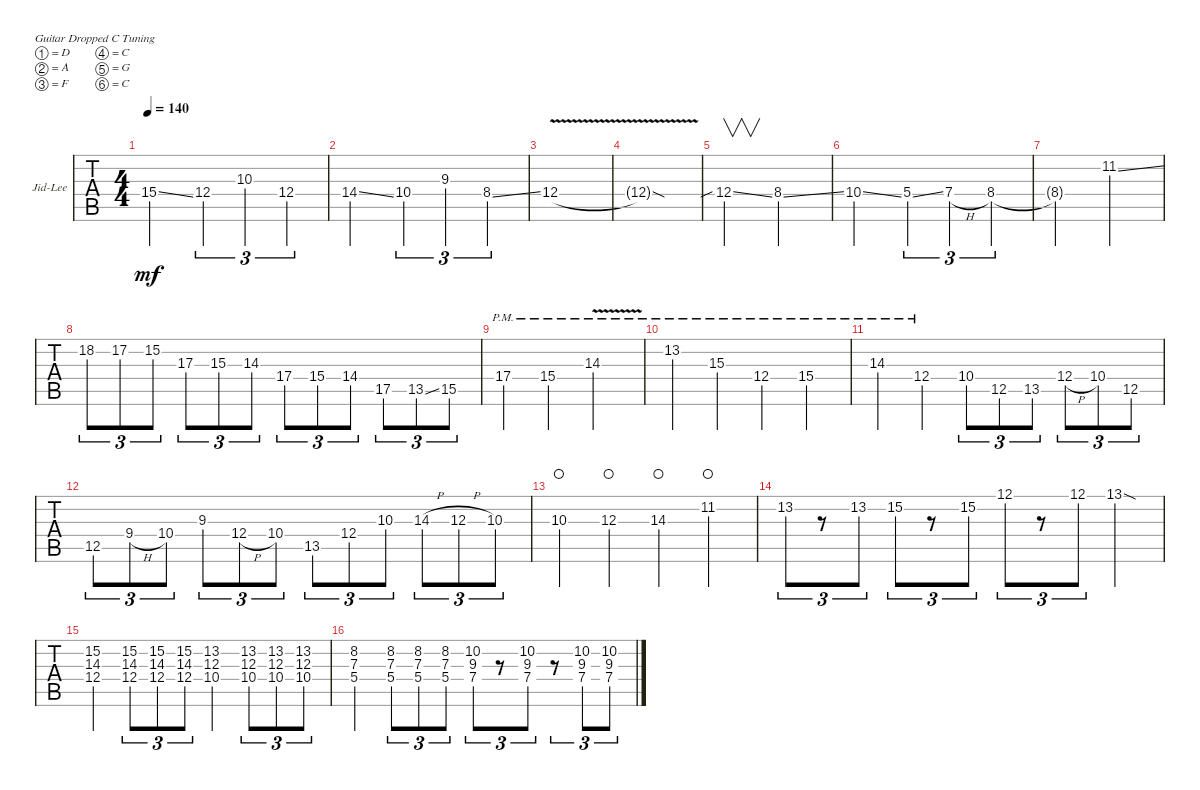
\defaultSystemsLayout 4
\bracketExtendMode groupsimilarinstruments
\firstSystemTrackNameOrientation horizontal
\otherSystemsTrackNameOrientation horizontal
\track ("Electric Jid" "Jid-Lee") {instrument distortionguitar}
\staff {tabs}
\tuning (D4 A3 F3 C3 G2 C2)
\ts (4 4)
\tempo 140
\clef g2
\ks c
15.4{ss}.2{dy mf} 12.4.4{tu (3 2)} 10.3.4{tu (3 2)} 12.4.4{tu (3 2)} |
14.4{ss}.2 10.4.4{tu (3 2)} 9.3.4{tu (3 2)} 8.4{ss}.4{tu (3 2)} |
12.4{v}.1 |
12.4{sod t}.1 |
12.4{sib ss}.2{v} 8.4{ss}.2 |
10.4{ss}.2 5.4{ss}.4{tu (3 2)} 7.4{h}.4{tu (3 2)} 8.4.4{tu (3 2)} |
8.4{t}.2 11.2{ss}.2 |
18.2.8{tu (3 2)} 17.2.8{tu (3 2)} 15.2.8{tu (3 2)} 17.3.8{tu (3 2)} 15.3.8{tu (3 2)} 14.3.8{tu (3 2)} 17.4.8{tu (3 2)} 15.4.8{tu (3 2)} 14.4.8{tu (3 2)} 17.5.8{tu (3 2)} 13.5{ss}.8{tu (3 2)} 15.5.8{tu (3 2)} |
17.4{pm}.4 15.4{pm}.4 14.3{v pm}.2 |
13.2{pm}.4 15.3{pm}.4 12.4{pm}.4 15.4{pm}.4 |
14.3{pm}.4 12.4{pm}.4 10.4.8{tu (3 2)} 12.5.8{tu (3 2)} 13.5.8{tu (3 2)} 12.4{h}.8{tu (3 2)} 10.4.8{tu (3 2)} 12.5.8{tu (3 2)} |
12.5.8{tu (3 2)} 9.4{h}.8{tu (3 2)} 10.4.8{tu (3 2)} 9.3.8{tu (3 2)} 12.4{h}.8{tu (3 2)} 10.4.8{tu (3 2)} 13.5.8{tu (3 2)} 12.4.8{tu (3 2)} 10.3.8{tu (3 2)} 14.3{h}.8{tu (3 2)} 12.3{h}.8{tu (3 2)} 10.3.8{tu (3 2)} |
10.3.4{waho} 12.3.4{waho} 14.3.4{waho} 11.2.4{waho} |
13.2.8{tu (3 2)} r.8{tu (3 2)} 13.2.8{tu (3 2)} 15.2.8{tu (3 2)} r.8{tu (3 2)} 15.2.8{tu (3 2)} 12.1.8{tu (3 2)} r.8{tu (3 2)} 12.1.8{tu (3 2)} 13.1{sod}.4 |
(14.3 15.2 12.4).4 (14.3 15.2 12.4).8{tu (3 2)} (14.3 15.2 12.4).8{tu (3 2)} (14.3 15.2 12.4).8{tu (3 2)} (10.4 12.3 13.2).4 (10.4 12.3 13.2).8{tu (3 2)} (10.4 12.3 13.2).8{tu (3 2)} (10.4 12.3 13.2).8{tu (3 2)} |
(5.4 7.3 8.2).4 (5.4 7.3 8.2).8{tu (3 2)} (5.4 7.3 8.2).8{tu (3 2)} (5.4 7.3 8.2).8{tu (3 2)} (9.3 7.4 10.2).8{tu (3 2)} r.8{tu (3 2)} (9.3 7.4 10.2).8{tu (3 2)} r.8{tu (3 2)} (9.3 7.4 10.2).8{tu (3 2)} (7.4 9.3 10.2).8{tu (3 2)}
